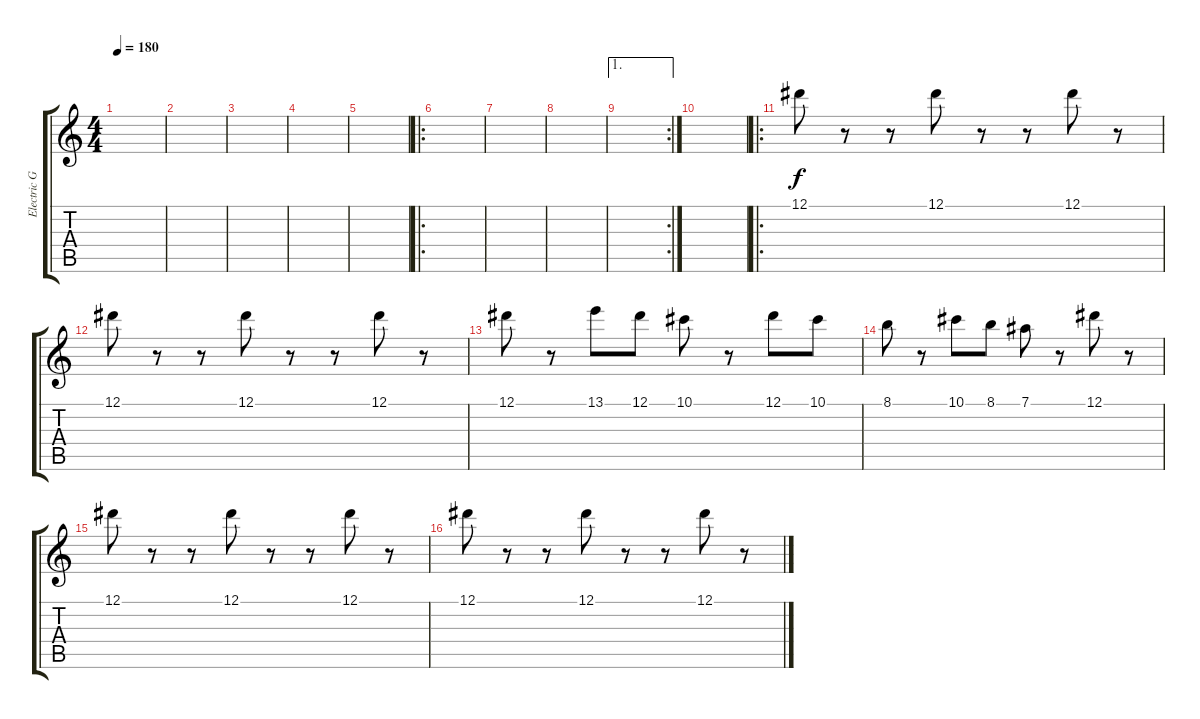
\track ("Electric Guitar" "Electric G") {instrument electricguitarclean}
\staff {score tabs}
\tuning (Eb4 Bb3 Gb3 Db3 Ab2 Db2) {hide}
\ts (4 4)
\tempo 180
\clef g2
\ks c
|
|
|
|
|
\ro
|
|
|
\ae 1
\rc 2
|
|
\ro
12.1.8 r.8 r.8 12.1.8 r.8 r.8 12.1.8 r.8 |
12.1.8 r.8 r.8 12.1.8 r.8 r.8 12.1.8 r.8 |
12.1.8 r.8 13.1.8 12.1.8 10.1.8 r.8 12.1.8 10.1.8 |
8.1.8 r.8 10.1.8 8.1.8 7.1.8 r.8 12.1.8 r.8 |
12.1.8 r.8 r.8 12.1.8 r.8 r.8 12.1.8 r.8 |
12.1.8 r.8 r.8 12.1.8 r.8 r.8 12.1.8 r.8
